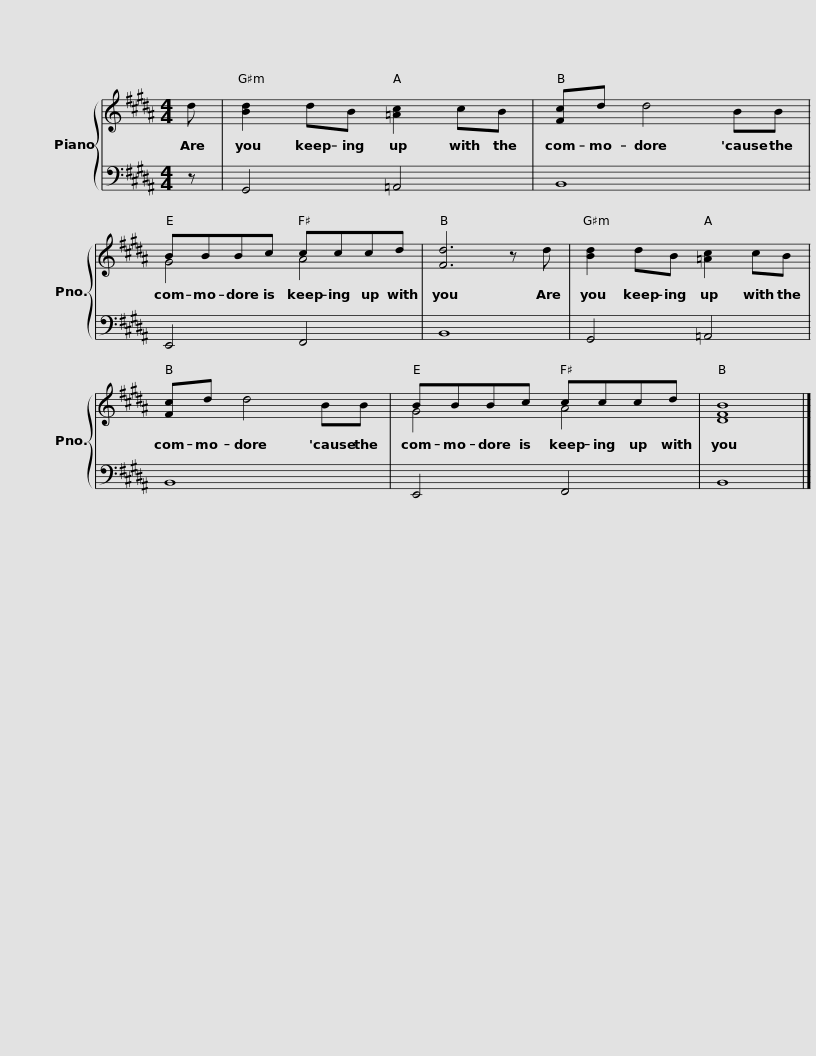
X:1
%%score { ( 1 3 ) | 2 }
L:1/8
M:4/4
I:linebreak $
K:B
V:1 treble
V:3 treble
V:2 bass
V:1
 d | [Bd]2 dB [=Ac]2 cB | [Fc]d d4 BB |$ BBBc cccd | [Fd]6 z d | %5
 [Bd]2 dB [=Ac]2 cB |$ [Fc]d d4 BB | BBBc cccd | [DFB]8 |] %9
V:2
 z | G,,4 =A,,4 | B,,8 |$ E,,4 F,,4 | B,,8 | %5
 G,,4 =A,,4 |$ B,,8 | E,,4 F,,4 | B,,8 |] %9
V:3
 x | x8 | x8 |$ G4 A4 | x8 | %5
 x8 |$ x8 | G4 A4 | x8 |] %9
